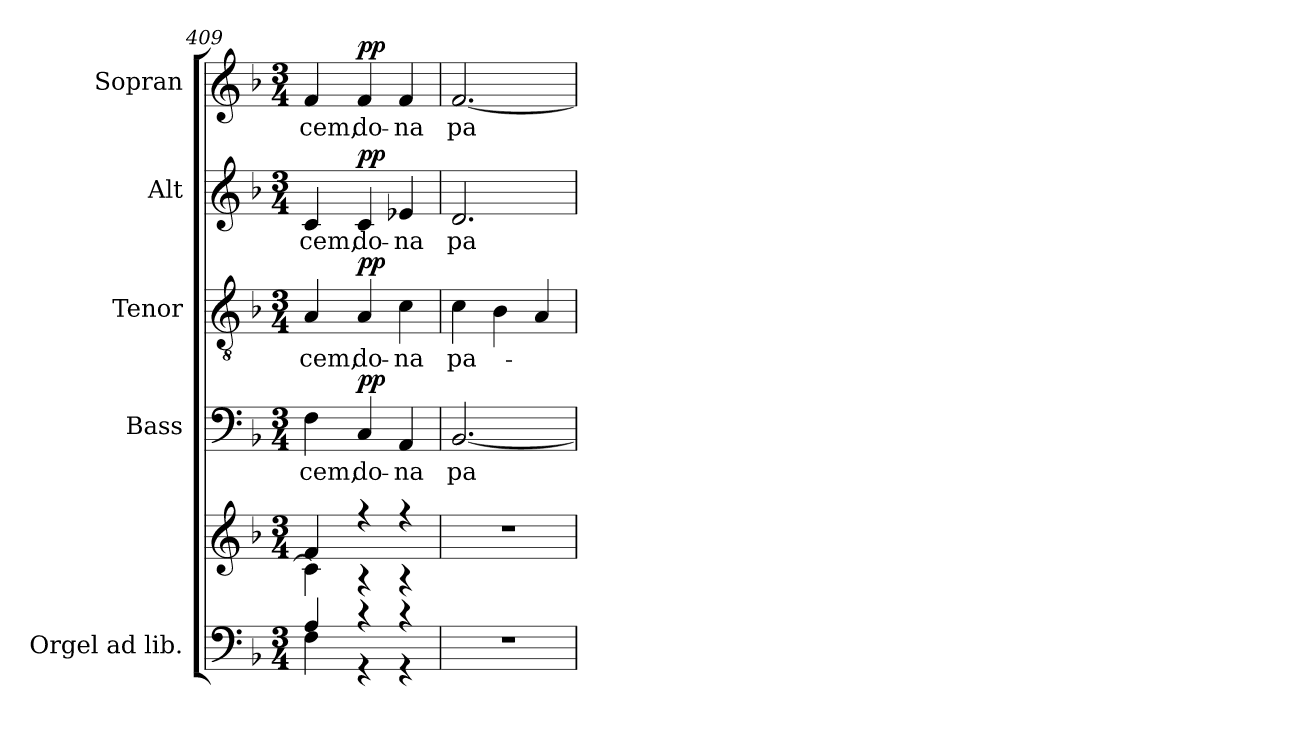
**kern	**kern	**kern	**text	**dynam	**kern	**text	**dynam	**kern	**text	**dynam	**kern	**text	**dynam
*part5	*part5	*part4	*part4	*part4	*part3	*part3	*part3	*part2	*part2	*part2	*part1	*part1	*part1
*staff6	*staff5	*staff4	*staff4	*staff4	*staff3	*staff3	*staff3	*staff2	*staff2	*staff2	*staff1	*staff1	*staff1
*I"Orgel ad lib.	*	*I"Bass	*	*	*I"Tenor	*	*	*I"Alt	*	*	*I"Sopran	*	*
*	*	*I'B.	*	*	*I'T.	*	*	*I'A.	*	*	*I'S.	*	*
*clefF4	*clefG2	*clefF4	*	*	*clefGv2	*	*	*clefG2	*	*	*clefG2	*	*
*k[b-]	*k[b-]	*k[b-]	*	*	*k[b-]	*	*	*k[b-]	*	*	*k[b-]	*	*
*F:	*F:	*F:	*	*	*F:	*	*	*F:	*	*	*F:	*	*
*M3/4	*M3/4	*M3/4	*	*	*M3/4	*	*	*M3/4	*	*	*M3/4	*	*
=409	=409	=409	=409	=409	=409	=409	=409	=409	=409	=409	=409	=409	=409
*^	*^	*	*	*	*	*	*	*	*	*	*	*	*
!	!	!	!	!	!LO:LY:b	!	!	!LO:LY:b	!	!	!LO:LY:b	!	!	!LO:LY:b	!
4A/	4F\	4f/	4c\]	4F\	-cem,	.	4A/	-cem,	.	4c/	-cem,	.	4f/	-cem,	.
!	!	!	!	!	!LO:LY:b	!LO:DY:a	!	!LO:LY:b	!LO:DY:a	!	!LO:LY:b	!LO:DY:a	!	!LO:LY:b	!LO:DY:a
4r	4r	4r	4r	4C/	do-	pp	4A/	do-	pp	4c/	do-	pp	4f/	do-	pp
!	!	!	!	!	!LO:LY:b	!	!	!LO:LY:b	!	!	!LO:LY:b	!	!	!LO:LY:b	!
4r	4r	4r	4r	4AA/	-na	.	4c\	-na	.	4e-X/	-na	.	4f/	-na	.
=410	=410	=410	=410	=410	=410	=410	=410	=410	=410	=410	=410	=410	=410	=410	=410
!	!	!	!	!	!LO:LY:b	!	!	!LO:LY:b	!	!	!LO:LY:b	!	!	!LO:LY:b	!
*v	*v	*	*	*	*	*	*	*	*	*	*	*	*	*	*
*	*v	*v	*	*	*	*	*	*	*	*	*	*	*	*
2.r	2.r	[2.BB-/	pa-	.	4c\	pa-	.	2.d/	pa-	.	[2.f/	pa-	.
.	.	.	.	.	4B-\	.	.	.	.	.	.	.	.
.	.	.	.	.	4A/	.	.	.	.	.	.	.	.
=	=	=	=	=	=	=	=	=	=	=	=	=	=
*-	*-	*-	*-	*-	*-	*-	*-	*-	*-	*-	*-	*-	*-
